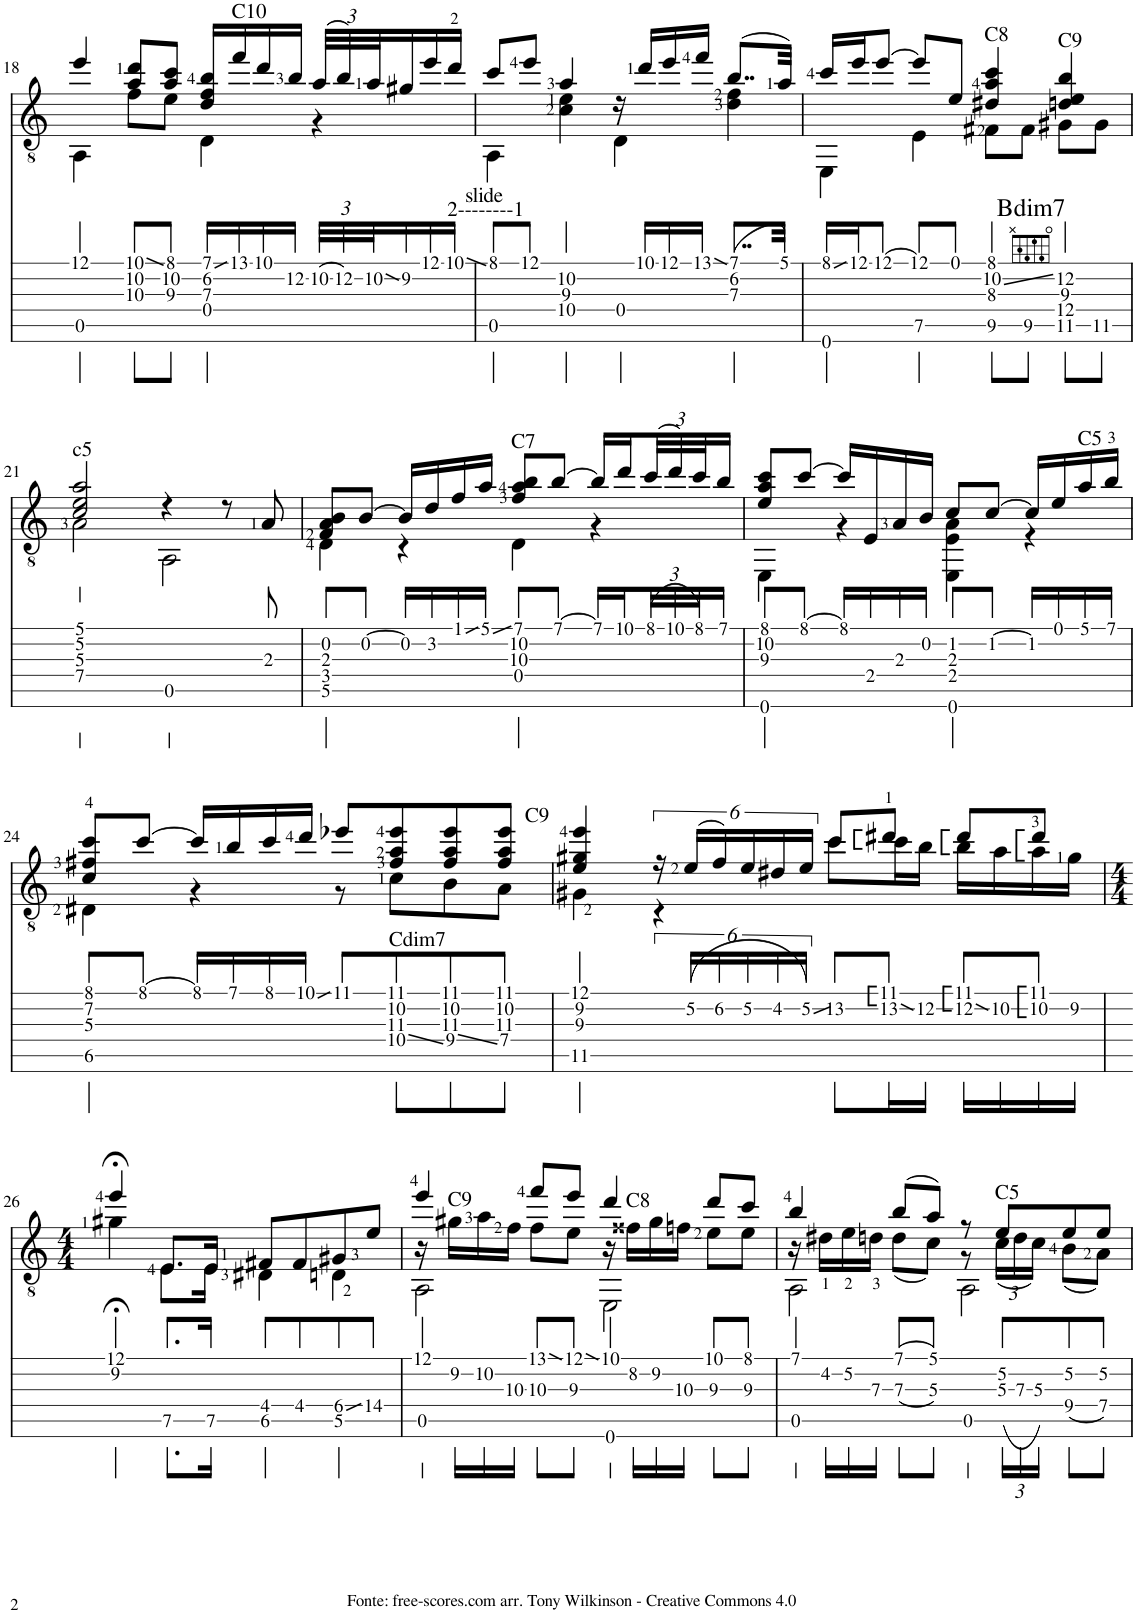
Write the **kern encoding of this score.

**kern	**harte	**kern
*part2	*part2	*part1
*staff2	*	*staff1
*I"Chitarra classica (Intavolatura)	*	*I"Chitarra classica, Intro.
!!LO:PB:g=z
*	*	*clefGv2
*k[]	*	*k[]
*M4/4	*	*M4/4
=18	=18	=18
*^	*	*^
4ee/	4AA\	.	4ee/	4AA\
8a/ 8dd/L	8f\L	.	8a/ 8dd/L	8f\L
8a/ 8cc/J	8e\J	.	8a/ 8cc/J	8e\J
16d/ 16f/ 16b/LL	4D\	.	16d/ 16f/ 16b/LL	4D\
!	!	!	!LO:TX:a:t=C10	!
16ff/	.	.	16ff/	.
16dd/	.	.	16dd/	.
16b/JJ	.	.	16b/JJ	.
*Xbrackettup	*	*	*Xbrackettup	*
(48a/LLL	4r	.	(48a/LLL	4r
48b/)	.	.	48b/)	.
48a/J	.	.	48a/J	.
16g#X/	.	.	16g#X/	.
16ee/	.	.	16ee/	.
!LO:TX:a:t=2--------1	!	!	!	!
!LO:TX:a:t=slide	!	!	!	!
16dd/JJ	.	.	16dd/JJ	.
=19	=19	=19	=19	=19
8cc/L	4AA\	.	8cc/L	4AA\
8ee/J	.	.	8ee/J	.
4a/	4c\ 4e\	.	4a/	4c\ 4e\
16r	4D\	.	16r	4D\
16dd/LL	.	.	16dd/LL	.
16ee/	.	.	16ee/	.
16ff/JJ	.	.	16ff/JJ	.
(8..b/L	4d\ 4f\	.	(8..b/L	4d\ 4f\
32a/Jkk)	.	.	32a/Jkk)	.
=20	=20	=20	=20	=20
16cc/LL	4EE\	.	16cc/LL	4EE\
16ee/J	.	.	16ee/J	.
[8ee/J	.	.	[8ee/J	.
8ee/L]	4E\	.	8ee/L]	4E\
8e/J	.	.	8e/J	.
!	!	!	!LO:TX:a:t=C8	!
4d#X/ 4a/ 4cc/	8F#X\L	.	4d#X/ 4a/ 4cc/	8F#X\L
.	8F#\J	.	.	8F#\J
!	!	!LO:H:kt=dim7	!LO:TX:a:t=C9	!
4dn/ 4e/ 4b/	8G#X\L	B:dim7	4dn/ 4e/ 4b/	8G#X\L
.	8G#\J	.	.	8G#\J
!!LO:LB:g=z	!!
=21	=21	=21	=21	=21
!	!	!	!LO:TX:a:t=c5	!
2c/ 2e/ 2a/	2A\	.	2c/ 2e/ 2a/	2A\
4r	2AA\	.	4r	2AA\
8r	.	.	8r	.
8A/	.	.	8A/	.
=22	=22	=22	=22	=22
8F/ 8A/ 8B/L	4D\	.	8F/ 8A/ 8B/L	4D\
[8B/J	.	.	[8B/J	.
16B/LL]	4r	.	16B/LL]	4r
16d/	.	.	16d/	.
16f/	.	.	16f/	.
16a/JJ	.	.	16a/JJ	.
!	!	!	!LO:TX:a:t=C7	!
8f/ 8a/ 8b/L	4D\	.	8f/ 8a/ 8b/L	4D\
[8b/J	.	.	[8b/J	.
16b/LL]	4r	.	16b/LL]	4r
16dd/	.	.	16dd/	.
(48cc/L	.	.	(48cc/L	.
48dd/	.	.	48dd/)	.
48cc/J)	.	.	48cc/J	.
16b/JJ	.	.	16b/JJ	.
=23	=23	=23	=23	=23
8e/ 8a/ 8cc/L	4EE\	.	8e/ 8a/ 8cc/L	4EE\
[8cc/J	.	.	[8cc/J	.
16cc/LL]	4r	.	16cc/LL]	4r
16E/	.	.	16E/	.
16A/	.	.	16A/	.
16B/JJ	.	.	16B/JJ	.
8c/L	4EE\ 4E\ 4A\	.	8c/L	4EE\ 4E\ 4A\
[8c/J	.	.	[8c/J	.
16c/LL]	4r	.	16c/LL]	4r
16e/	.	.	16e/	.
!	!	!	!LO:TX:a:t=C5	!
16a/	.	.	16a/	.
16b/JJ	.	.	16b/JJ	.
!!LO:LB:g=z	!!
=24	=24	=24	=24	=24
8c/ 8f#X/ 8cc/L	4D#X\	.	8c/ 8f#X/ 8cc/L	4D#X\
[8cc/J	.	.	[8cc/J	.
16cc/LL]	4r	.	16cc/LL]	4r
16b/	.	.	16b/	.
16cc/	.	.	16cc/	.
16dd/JJ	.	.	16dd/JJ	.
8ee-X/L	8r	.	8ee-X/L	8r
!LO:TX:a:t=Cdim7	!	!	!	!
8f#/ 8a/ 8ee-/	8c\L	.	8f#/ 8a/ 8ee-/	8c\L
8f#/ 8a/ 8ee-/	8B\	.	8f#/ 8a/ 8ee-/	8B\
8f#/ 8a/ 8ee-/J	8A\J	.	8f#/ 8a/ 8ee-/J	8A\J
=25	=25	=25	=25	=25
!	!	!	!LO:TX:a:t=C9	!
4e/ 4g#X/ 4ee/	4G#X\	.	4e/ 4g#X/ 4ee/	4G#X\
*brackettup	*	*	*brackettup	*
24r	4r	.	24r	4r
(24e/LL	.	.	(24e/LL	.
24f/	.	.	24f/)	.
24e/	.	.	24e/	.
24d#X/	.	.	24d#X/	.
24e/JJ)	.	.	24e/JJ	.
8cc/L	8cc\L	.	8cc/L	8cc\L
8dd#X/J	16cc\L	.	8dd#X/J	16cc\L
.	16b\JJ	.	.	16b\JJ
8dd#/L	16b\LL	.	8dd#/L	16b\LL
.	16a\	.	.	16a\
8dd#/J	16a\	.	8dd#/J	16a\
.	16g#\JJ	.	.	16g#\JJ
!!LO:LB:g=z	!!
=26	=26	=26	=26	=26
*M4/4	*	*	*M4/4	*
4ee;</	4g#X\	.	4ee;</	4g#X\
8.E/L	8.E\L	.	8.E/L	8.E\L
16E/Jk	16E\Jk	.	16E/Jk	16E\Jk
8F#X/L	4D#X\	.	8F#X/L	4D#X\
8F#/	.	.	8F#/	.
8G#X/	4Dn\	.	8G#X/	4Dn\
8e/J	.	.	8e/J	.
=27	=27	=27	=27	=27
*	*^	*	*	*^
4ee/	16r	2AA\	.	4ee/	16r	2AA\
!	!	!	!	!	!LO:TX:a:t=C9	!
.	16g#X\LL	.	.	.	16g#X\LL	.
.	16a\	.	.	.	16a\	.
.	16f\JJ	.	.	.	16f\JJ	.
8ff/L	8f\L	.	.	8ff/L	8f\L	.
8ee/J	8e\J	.	.	8ee/J	8e\J	.
4dd/	16r	2EE\	.	4dd/	16r	2EE\
!	!	!	!	!	!LO:TX:a:t=C8	!
.	16f##X\LL	.	.	.	16f##X\LL	.
.	16g#\	.	.	.	16g#\	.
.	16fn\JJ	.	.	.	16fn\JJ	.
8dd/L	8e\L	.	.	8dd/L	8e\L	.
8cc/J	8e\J	.	.	8cc/J	8e\J	.
=28	=28	=28	=28	=28	=28	=28
4b/	16r	2AA\	.	4b/	16r	2AA\
.	16d#X\LL	.	.	.	16d#X\LL	.
.	16e\	.	.	.	16e\	.
.	16dn\JJ	.	.	.	16dn\JJ	.
(8b/L	(8d\L	.	.	(8b/L	(8d\L	.
8a/J)	8c\J)	.	.	8a/J)	8c\J)	.
8r	8r	2AA\	.	8r	8r	2AA\
*	*Xbrackettup	*	*	*	*Xbrackettup	*
!	!	!	!	!LO:TX:a:t=C5	!	!
8e/L	(24c\LL	.	.	8e/L	(24c\LL	.
.	24d\	.	.	.	24d\	.
.	24c\JJ)	.	.	.	24c\JJ)	.
8e/	(8B\L	.	.	8e/	(8B\L	.
8e/J	8A\J)	.	.	8e/J	8A\J)	.
*v	*v	*v	*	*	*	*
*	*	*v	*v	*v
=	=	=
*-	*-	*-
